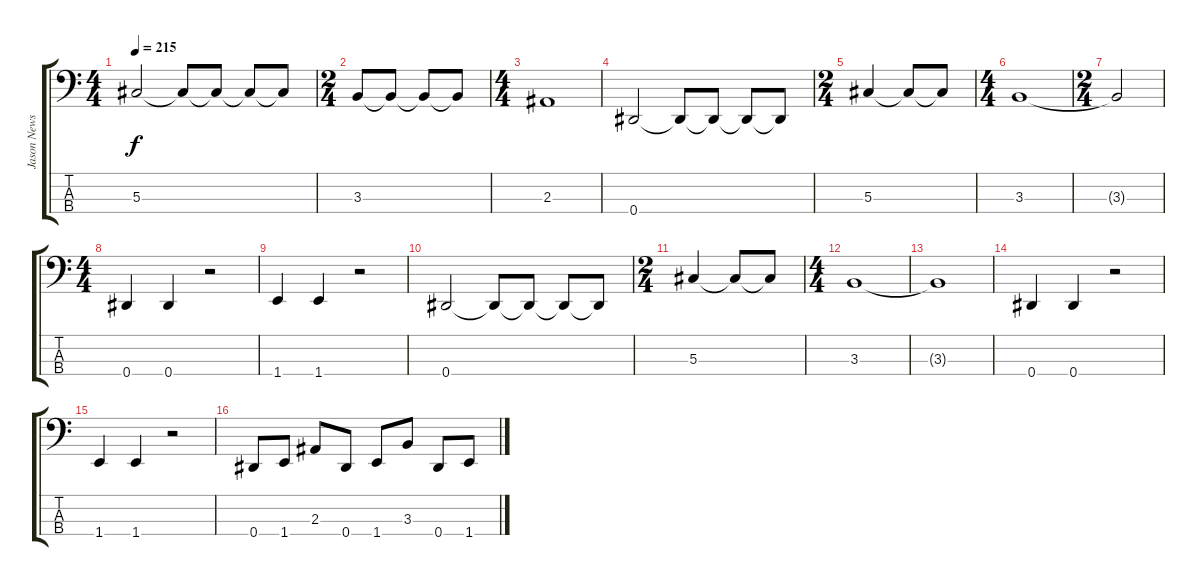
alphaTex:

\track ("Jason Newsted" "Jason News") {instrument electricbasspick}
\staff {score tabs}
\tuning (Gb2 Db2 Ab1 Eb1) {hide}
\ts (4 4)
\tempo 215
\clef f4
\ks c
5.3.2{dy f} 5.3{t}.8 5.3{t}.8 5.3{t}.8 5.3{t}.8 |
\ts (2 4)
3.3.8 3.3{t}.8 3.3{t}.8 3.3{t}.8 |
\ts (4 4)
2.3.1 |
0.4.2 0.4{t}.8 0.4{t}.8 0.4{t}.8 0.4{t}.8 |
\ts (2 4)
5.3.4 5.3{t}.8 5.3{t}.8 |
\ts (4 4)
3.3.1 |
\ts (2 4)
3.3{t}.2 |
\ts (4 4)
0.4.4 0.4.4 r.2 |
1.4.4 1.4.4 r.2 |
0.4.2 0.4{t}.8 0.4{t}.8 0.4{t}.8 0.4{t}.8 |
\ts (2 4)
5.3.4 5.3{t}.8 5.3{t}.8 |
\ts (4 4)
3.3.1 |
3.3{t}.1 |
0.4.4 0.4.4 r.2 |
1.4.4 1.4.4 r.2 |
0.4.8 1.4.8 2.3.8 0.4.8 1.4.8 3.3.8 0.4.8 1.4.8
